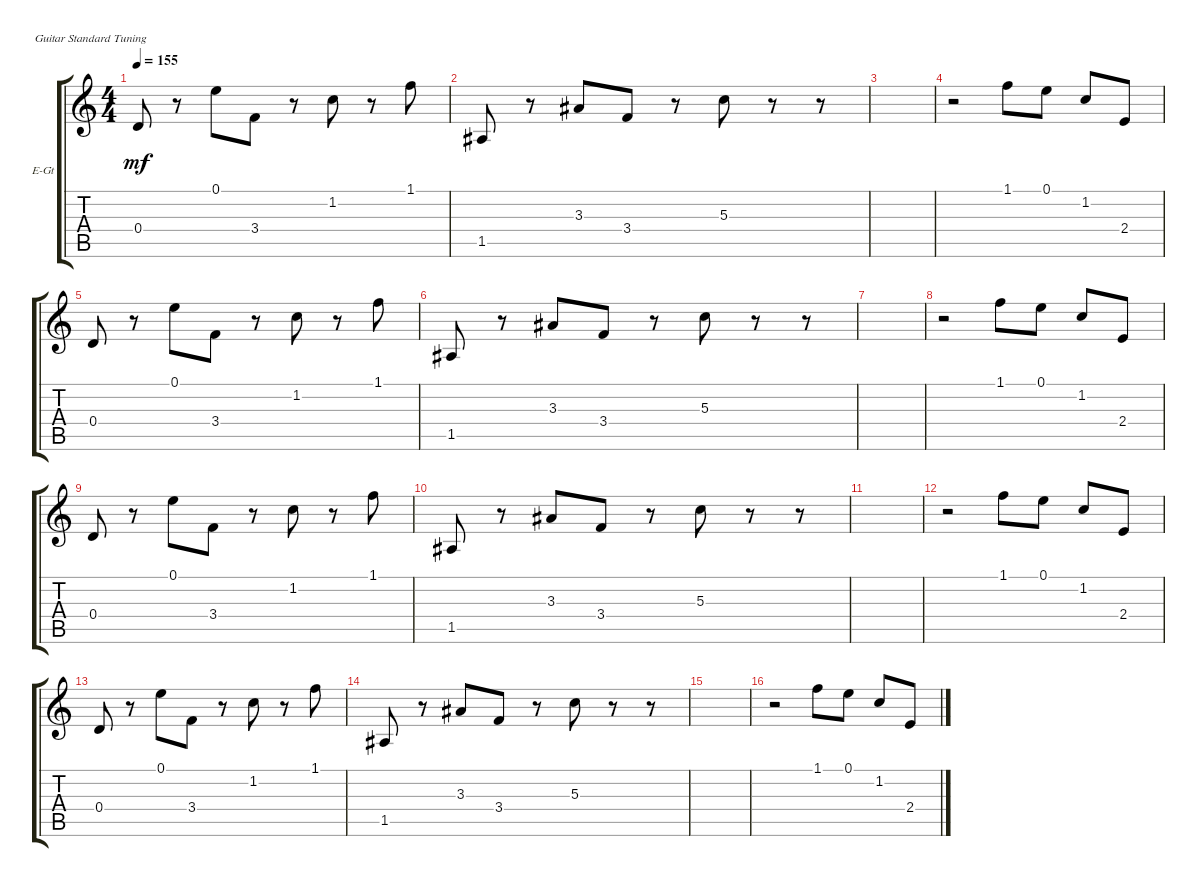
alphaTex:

\defaultSystemsLayout 4
\bracketExtendMode groupsimilarinstruments
\firstSystemTrackNameOrientation horizontal
\otherSystemsTrackNameOrientation horizontal
\track ("Electric Guitar" "E-Gt") {instrument electricguitarclean}
\staff {score tabs}
\tuning (E4 B3 G3 D3 A2 E2)
\ts (4 4)
\tempo 155
\clef g2
\ks c
0.4.8{dy mf} r.8 0.1.8 3.4.8 r.8 1.2.8 r.8 1.1.8 |
1.5.8 r.8 3.3.8 3.4.8 r.8 5.3.8 r.8 r.8 |
|
r.2 1.1.8 0.1.8 1.2.8 2.4.8 |
0.4.8 r.8 0.1.8 3.4.8 r.8 1.2.8 r.8 1.1.8 |
1.5.8 r.8 3.3.8 3.4.8 r.8 5.3.8 r.8 r.8 |
|
r.2 1.1.8 0.1.8 1.2.8 2.4.8 |
0.4.8 r.8 0.1.8 3.4.8 r.8 1.2.8 r.8 1.1.8 |
1.5.8 r.8 3.3.8 3.4.8 r.8 5.3.8 r.8 r.8 |
|
r.2 1.1.8 0.1.8 1.2.8 2.4.8 |
0.4.8 r.8 0.1.8 3.4.8 r.8 1.2.8 r.8 1.1.8 |
1.5.8 r.8 3.3.8 3.4.8 r.8 5.3.8 r.8 r.8 |
|
r.2 1.1.8 0.1.8 1.2.8 2.4.8
